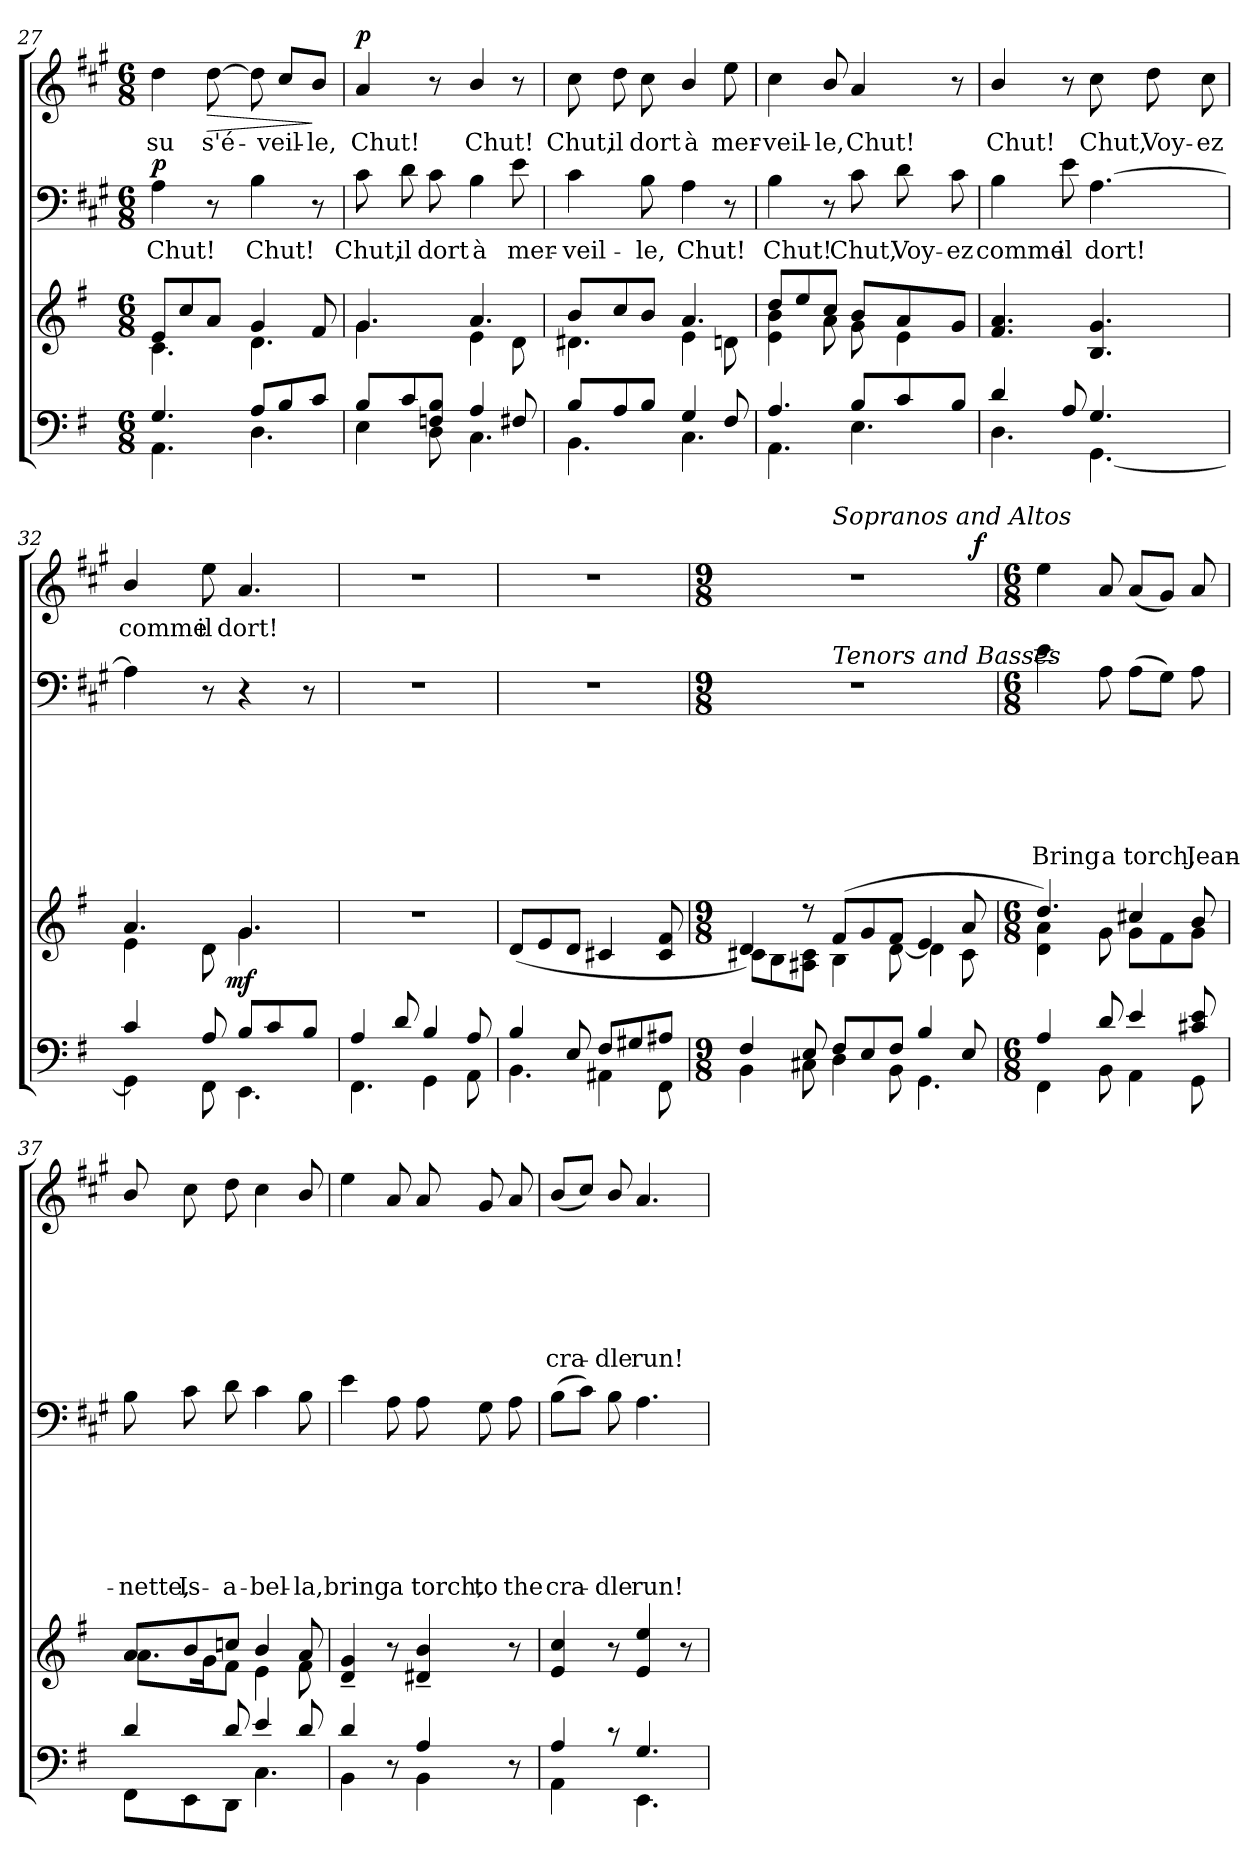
**kern	**kern	**dynam	**kern	**text	**text	**text	**text	**text	**text	**dynam	**kern	**text	**text	**text	**text	**text	**text	**dynam
*part3	*part3	*part3	*part2	*part2	*part2	*part2	*part2	*part2	*part2	*part2	*part1	*part1	*part1	*part1	*part1	*part1	*part1	*part1
*staff4	*staff3	*staff3/4	*staff2	*staff2	*staff2	*staff2	*staff2	*staff2	*staff2	*staff2	*staff1	*staff1	*staff1	*staff1	*staff1	*staff1	*staff1	*staff1
*clefF4	*clefG2	*	*clefF4	*	*	*	*	*	*	*	*clefG2	*	*	*	*	*	*	*
*	*	*	*ITrd1c2	*	*	*	*	*	*	*	*ITrd1c2	*	*	*	*	*	*	*
*k[f#]	*k[f#]	*	*k[f#]	*	*	*	*	*	*	*	*k[f#]	*	*	*	*	*	*	*
*G:	*G:	*	*G:	*	*	*	*	*	*	*	*G:	*	*	*	*	*	*	*
*M6/8	*M6/8	*	*M6/8	*	*	*	*	*	*	*	*M6/8	*	*	*	*	*	*	*
=27	=27	=27	=27	=27	=27	=27	=27	=27	=27	=27	=27	=27	=27	=27	=27	=27	=27	=27
*^	*^	*	*	*	*	*	*	*	*	*	*	*	*	*	*	*	*	*
!	!	!	!	!	!	!LO:LY:a	!	!	!	!	!	!LO:DY:a	!	!LO:LY:a	!	!	!	!	!	!
4.G/	4.AA\	8e/L	4.c\	.	4G\	Chut!	.	.	.	.	.	p	4cc\	-su	.	.	.	.	.	.
.	.	8cc/	.	.	.	.	.	.	.	.	.	.	.	.	.	.	.	.	.	.
!	!	!	!	!	!	!	!	!	!	!	!	!	!	!LO:LY:a	!	!	!	!	!	!LO:HP:b
.	.	8a/J	.	.	8r	.	.	.	.	.	.	.	[8cc\	s'é-	.	.	.	.	.	>
!	!	!	!	!	!	!LO:LY:a	!	!	!	!	!	!	!	!	!	!	!	!	!	!
8A/L	4.D\	4g/	4.d\	.	4A\	Chut!	.	.	.	.	.	.	8cc\]	.	.	.	.	.	.	.
!	!	!	!	!	!	!	!	!	!	!	!	!	!	!LO:LY:a	!	!	!	!	!	!
8B/	.	.	.	.	.	.	.	.	.	.	.	.	8b/L	-veil-	.	.	.	.	.	.
!	!	!	!	!	!	!	!	!	!	!	!	!	!	!LO:LY:a	!	!	!	!	!	!
8c/J	.	8f#/	.	.	8r	.	.	.	.	.	.	.	8a/J	-le,	.	.	.	.	.	]
=28	=28	=28	=28	=28	=28	=28	=28	=28	=28	=28	=28	=28	=28	=28	=28	=28	=28	=28	=28	=28
!	!	!	!	!	!	!LO:LY:a	!	!	!	!	!	!	!	!LO:LY:a	!	!	!	!	!	!LO:DY:a
8B/L	4E\	4.g/	4.g\	.	8B\	Chut,	.	.	.	.	.	.	4g/	Chut!	.	.	.	.	.	p
!	!	!	!	!	!	!LO:LY:a	!	!	!	!	!	!	!	!	!	!	!	!	!	!
8c/	.	.	.	.	8c\	il	.	.	.	.	.	.	.	.	.	.	.	.	.	.
!	!	!	!	!	!	!LO:LY:a	!	!	!	!	!	!	!	!	!	!	!	!	!	!
8Fn/ 8B/J	8D\	.	.	.	8B\	dort	.	.	.	.	.	.	8r	.	.	.	.	.	.	.
!	!	!	!	!	!	!LO:LY:a	!	!	!	!	!	!	!	!LO:LY:a	!	!	!	!	!	!
4A/	4.C\	4.a/	4e\	.	4A\	à	.	.	.	.	.	.	4a/	Chut!	.	.	.	.	.	.
!	!	!	!	!	!	!LO:LY:a	!	!	!	!	!	!	!	!	!	!	!	!	!	!
8F#X/	.	.	8d\	.	8d\	mer-	.	.	.	.	.	.	8r	.	.	.	.	.	.	.
!!LO:LB:g=z
=29	=29	=29	=29	=29	=29	=29	=29	=29	=29	=29	=29	=29	=29	=29	=29	=29	=29	=29	=29	=29
!	!	!	!	!	!	!LO:LY:a	!	!	!	!	!	!	!	!LO:LY:a	!	!	!	!	!	!
8B/L	4.BB\	8b/L	4.d#X\	.	4B\	-veil-	.	.	.	.	.	.	8b\	Chut,	.	.	.	.	.	.
!	!	!	!	!	!	!	!	!	!	!	!	!	!	!LO:LY:a	!	!	!	!	!	!
8A/	.	8cc/	.	.	.	.	.	.	.	.	.	.	8cc\	il	.	.	.	.	.	.
!	!	!	!	!	!	!LO:LY:a	!	!	!	!	!	!	!	!LO:LY:a	!	!	!	!	!	!
8B/J	.	8b/J	.	.	8A\	-le,	.	.	.	.	.	.	8b\	dort	.	.	.	.	.	.
!	!	!	!	!	!	!LO:LY:a	!	!	!	!	!	!	!	!LO:LY:a	!	!	!	!	!	!
4G/	4.C\	4.a/	4e\	.	4G\	Chut!	.	.	.	.	.	.	4a/	à	.	.	.	.	.	.
!	!	!	!	!	!	!	!	!	!	!	!	!	!	!LO:LY:a	!	!	!	!	!	!
8F#/	.	.	8dn\	.	8r	.	.	.	.	.	.	.	8dd\	mer-	.	.	.	.	.	.
=30	=30	=30	=30	=30	=30	=30	=30	=30	=30	=30	=30	=30	=30	=30	=30	=30	=30	=30	=30	=30
!	!	!	!	!	!	!LO:LY:a	!	!	!	!	!	!	!	!LO:LY:a	!	!	!	!	!	!
4.A/	4.AA\	8dd/L	4e\ 4b\	.	4A\	Chut!	.	.	.	.	.	.	4b\	-veil-	.	.	.	.	.	.
.	.	8ee/	.	.	.	.	.	.	.	.	.	.	.	.	.	.	.	.	.	.
!	!	!	!	!	!	!	!	!	!	!	!	!	!	!LO:LY:a	!	!	!	!	!	!
.	.	8cc/J	8a\	.	8r	.	.	.	.	.	.	.	8a/	-le,	.	.	.	.	.	.
!	!	!	!	!	!	!LO:LY:a	!	!	!	!	!	!	!	!LO:LY:a	!	!	!	!	!	!
8B/L	4.E\	8b/L	8g\	.	8B\	Chut,	.	.	.	.	.	.	4g/	Chut!	.	.	.	.	.	.
!	!	!	!	!	!	!LO:LY:a	!	!	!	!	!	!	!	!	!	!	!	!	!	!
8c/	.	8a/	4e\	.	8c\	Voy-	.	.	.	.	.	.	.	.	.	.	.	.	.	.
!	!	!	!	!	!	!LO:LY:a	!	!	!	!	!	!	!	!	!	!	!	!	!	!
8B/J	.	8g/J	.	.	8B\	-ez	.	.	.	.	.	.	8r	.	.	.	.	.	.	.
*	*	*v	*v	*	*	*	*	*	*	*	*	*	*	*	*	*	*	*	*	*
=31	=31	=31	=31	=31	=31	=31	=31	=31	=31	=31	=31	=31	=31	=31	=31	=31	=31	=31	=31
!	!	!	!	!	!LO:LY:a	!	!	!	!	!	!	!	!LO:LY:a	!	!	!	!	!	!
4d/	4.D\	4.f#/ 4.a/	.	4A\	comme	.	.	.	.	.	.	4a/	Chut!	.	.	.	.	.	.
!	!	!	!	!	!LO:LY:a	!	!	!	!	!	!	!	!	!	!	!	!	!	!
8A/	.	.	.	8d\	il	.	.	.	.	.	.	8r	.	.	.	.	.	.	.
!	!	!	!	!	!LO:LY:a	!	!	!	!	!	!	!	!LO:LY:a	!	!	!	!	!	!
4.G/	[<4.GG\	4.B/ 4.g/	.	[4.G\	dort!	.	.	.	.	.	.	8b\	Chut,	.	.	.	.	.	.
!	!	!	!	!	!	!	!	!	!	!	!	!	!LO:LY:a	!	!	!	!	!	!
.	.	.	.	.	.	.	.	.	.	.	.	8cc\	Voy-	.	.	.	.	.	.
!	!	!	!	!	!	!	!	!	!	!	!	!	!LO:LY:a	!	!	!	!	!	!
.	.	.	.	.	.	.	.	.	.	.	.	8b\	-ez	.	.	.	.	.	.
=32	=32	=32	=32	=32	=32	=32	=32	=32	=32	=32	=32	=32	=32	=32	=32	=32	=32	=32	=32
*	*	*^	*	*	*	*	*	*	*	*	*	*	*	*	*	*	*	*	*
!	!	!	!	!	!	!	!	!	!	!	!	!	!	!LO:LY:a	!	!	!	!	!	!
*	*^	*	*	*	*	*	*	*	*	*	*	*	*	*	*	*	*	*	*	*
4c/	4GG\]	4ryy	4.a/	4e\	.	4G\]	.	.	.	.	.	.	.	4a/	comme	.	.	.	.	.	.
!	!	!	!	!	!	!	!	!	!	!	!	!	!	!	!LO:LY:a	!	!	!	!	!	!
8A/	8FF#\	16.ryy	.	8d\	.	8r	.	.	.	.	.	.	.	8dd\	il	.	.	.	.	.	.
!	!	!	!	!	!LO:DY:a=2	!	!	!	!	!	!	!	!	!	!	!	!	!	!	!	!
.	.	4ryy	.	.	mf	.	.	.	.	.	.	.	.	.	.	.	.	.	.	.	.
!	!	!	!	!	!	!	!	!	!	!	!	!	!	!	!LO:LY:a	!	!	!	!	!	!
8B/L	4.EE\	.	4.g/	4.g\	.	4r	.	.	.	.	.	.	.	4.g/	dort!	.	.	.	.	.	.
8c/	.	.	.	.	.	.	.	.	.	.	.	.	.	.	.	.	.	.	.	.	.
.	.	8ryy	.	.	.	.	.	.	.	.	.	.	.	.	.	.	.	.	.	.	.
8B/J	.	.	.	.	.	8r	.	.	.	.	.	.	.	.	.	.	.	.	.	.	.
.	.	32ryy	.	.	.	.	.	.	.	.	.	.	.	.	.	.	.	.	.	.	.
*	*v	*v	*	*	*	*	*	*	*	*	*	*	*	*	*	*	*	*	*	*	*
*	*	*v	*v	*	*	*	*	*	*	*	*	*	*	*	*	*	*	*	*	*
=33	=33	=33	=33	=33	=33	=33	=33	=33	=33	=33	=33	=33	=33	=33	=33	=33	=33	=33	=33
4A/	4.FF#\	2.r	.	2.r	.	.	.	.	.	.	.	2.r	.	.	.	.	.	.	.
8d/	.	.	.	.	.	.	.	.	.	.	.	.	.	.	.	.	.	.	.
4B/	4GG\	.	.	.	.	.	.	.	.	.	.	.	.	.	.	.	.	.	.
8A/	8AA\	.	.	.	.	.	.	.	.	.	.	.	.	.	.	.	.	.	.
!!LO:LB:g=z
=34	=34	=34	=34	=34	=34	=34	=34	=34	=34	=34	=34	=34	=34	=34	=34	=34	=34	=34	=34
4B/	4.BB\	(>8d/L	.	2.r	.	.	.	.	.	.	.	2.r	.	.	.	.	.	.	.
.	.	8e/	.	.	.	.	.	.	.	.	.	.	.	.	.	.	.	.	.
8E/	.	8d/J	.	.	.	.	.	.	.	.	.	.	.	.	.	.	.	.	.
8F#/L	4AA#X\	4c#X/	.	.	.	.	.	.	.	.	.	.	.	.	.	.	.	.	.
8G#X/	.	.	.	.	.	.	.	.	.	.	.	.	.	.	.	.	.	.	.
8A#X/J	8FF#\	8c#/ 8f#/	.	.	.	.	.	.	.	.	.	.	.	.	.	.	.	.	.
=35	=35	=35	=35	=35	=35	=35	=35	=35	=35	=35	=35	=35	=35	=35	=35	=35	=35	=35	=35
*M9/8	*	*M9/8	*	*M9/8	*	*	*	*	*	*	*	*M9/8	*	*	*	*	*	*	*
*	*	*^	*	*^	*	*	*	*	*	*	*	*^	*	*	*	*	*	*	*
*	*	*	*	*	*	*	*	*	*	*	*	*	*	*	*^	*	*	*	*	*	*	*
4F#/	4BB\	4d/)	8c#X\L	.	8%9r	4.ryy	.	.	.	.	.	.	.	8%9r	1ryy	4.ryy	.	.	.	.	.	.	.
.	.	.	8B\	.	.	.	.	.	.	.	.	.	.	.	.	.	.	.	.	.	.	.	.
8E/	8C#X\	8r	8A#X\ 8c#\J	.	.	.	.	.	.	.	.	.	.	.	.	.	.	.	.	.	.	.	.
!	!	!	!	!	!	!	!	!	!	!	!	!	!	!	!	!LO:TX:a:i:t=Sopranos and Altos	!	!	!	!	!	!	!
!	!	!	!	!	!	!LO:TX:a:i:t=Tenors and Basses	!	!	!	!	!	!	!	!	!	!	!	!	!	!	!	!	!
8F#/L	4D\	(>8f#/L	4B\	.	.	2.ryy	.	.	.	.	.	.	.	.	.	2.ryy	.	.	.	.	.	.	.
8E/	.	8g/	.	.	.	.	.	.	.	.	.	.	.	.	.	.	.	.	.	.	.	.	.
8F#/J	8BB\	8f#/J	[<8d\	.	.	.	.	.	.	.	.	.	.	.	.	.	.	.	.	.	.	.	.
4B/	4.GG\	4e/	4d\]	.	.	.	.	.	.	.	.	.	.	.	.	.	.	.	.	.	.	.	.
8E/	.	8a/	8c#\	.	.	.	.	.	.	.	.	.	.	.	32ryy	.	.	.	.	.	.	.	.
!	!	!	!	!	!	!	!	!	!	!	!	!	!	!	!	!	!	!	!	!	!	!	!LO:DY:b
.	.	.	.	.	.	.	.	.	.	.	.	.	.	.	16.ryy	.	.	.	.	.	.	.	f
*	*	*	*	*	*v	*v	*	*	*	*	*	*	*	*	*	*	*	*	*	*	*	*	*
*	*	*	*	*	*	*	*	*	*	*	*	*	*v	*v	*v	*	*	*	*	*	*	*
=36	=36	=36	=36	=36	=36	=36	=36	=36	=36	=36	=36	=36	=36	=36	=36	=36	=36	=36	=36	=36
*M6/8	*	*M6/8	*	*	*M6/8	*	*	*	*	*	*	*	*M6/8	*	*	*	*	*	*	*
*	*	*	*	*	*^	*	*	*	*	*	*	*	*^	*	*	*	*	*	*	*
*	*	*	*	*	*	*	*	*	*	*	*	*	*	*	*^	*	*	*	*	*	*	*
!	!	!	!	!	!	!	!	!	!	!	!	!LO:LY:a	!	!	!	!	!	!	!	!	!	!	!
*	*	*	*	*	*v	*v	*	*	*	*	*	*	*	*	*	*	*	*	*	*	*	*	*
*	*	*	*	*	*	*	*	*	*	*	*	*	*v	*v	*v	*	*	*	*	*	*	*
4A/	4FF#\	4.dd/)	4d\ 4a\	.	4d\	.	.	.	.	.	Bring	.	4dd\	.	.	.	.	.	.	.
!	!	!	!	!	!	!	!	!	!	!	!LO:LY:a	!	!	!	!	!	!	!	!	!
8d/	8BB\	.	8g\	.	8G\	.	.	.	.	.	a	.	8g/	.	.	.	.	.	.	.
!	!	!	!	!	!	!	!	!	!	!	!LO:LY:a	!	!	!	!	!	!	!	!	!
4e/	4AA\	4cc#X/	8g\L	.	(>8G\L	.	.	.	.	.	torch,	.	(<8g/L	.	.	.	.	.	.	.
.	.	.	8f#\	.	8F#\J)	.	.	.	.	.	.	.	8f#/J)	.	.	.	.	.	.	.
!	!	!	!	!	!	!	!	!	!	!	!LO:LY:a	!	!	!	!	!	!	!	!	!
8c#X/ 8e/	8GG\	8b/	8g\J	.	8G\	.	.	.	.	.	Jean-	.	8g/	.	.	.	.	.	.	.
=37	=37	=37	=37	=37	=37	=37	=37	=37	=37	=37	=37	=37	=37	=37	=37	=37	=37	=37	=37	=37
!	!	!	!	!	!	!	!	!	!	!	!LO:LY:a	!	!	!	!	!	!	!	!	!
4d/	8FF#\L	8a/L	8.a\L	.	8A\	.	.	.	.	.	-nette,	.	8a/	.	.	.	.	.	.	.
!	!	!	!	!	!	!	!	!	!	!	!LO:LY:a	!	!	!	!	!	!	!	!	!
.	8EE\	8b/	.	.	8B\	.	.	.	.	.	Is-	.	8b\	.	.	.	.	.	.	.
.	.	.	16g\k	.	.	.	.	.	.	.	.	.	.	.	.	.	.	.	.	.
!	!	!	!	!	!	!	!	!	!	!	!LO:LY:a	!	!	!	!	!	!	!	!	!
8d/	8DD\J	8ccn/J	8f#\J	.	8c\	.	.	.	.	.	-a-	.	8cc\	.	.	.	.	.	.	.
!	!	!	!	!	!	!	!	!	!	!	!LO:LY:a	!	!	!	!	!	!	!	!	!
4e/	4.C\	4b/	4e\	.	4B\	.	.	.	.	.	-bel-	.	4b\	.	.	.	.	.	.	.
!	!	!	!	!	!	!	!	!	!	!	!LO:LY:a	!	!	!	!	!	!	!	!	!
8d/	.	8a/	8f#\	.	8A\	.	.	.	.	.	-la,	.	8a/	.	.	.	.	.	.	.
!!LO:PB:g=z
=38	=38	=38	=38	=38	=38	=38	=38	=38	=38	=38	=38	=38	=38	=38	=38	=38	=38	=38	=38	=38
!	!	!	!	!	!	!	!	!	!	!	!LO:LY:a	!	!	!	!	!	!	!	!	!
*	*	*v	*v	*	*	*	*	*	*	*	*	*	*	*	*	*	*	*	*	*
4d/	4BB\	4d/~< 4g/~<	.	4d\	.	.	.	.	.	bring	.	4dd\	.	.	.	.	.	.	.
!	!	!	!	!	!	!	!	!	!	!LO:LY:a	!	!	!	!	!	!	!	!	!
8ryy	8r	8r	.	8G\	.	.	.	.	.	a	.	8g/	.	.	.	.	.	.	.
!	!	!	!	!	!	!	!	!	!	!LO:LY:a	!	!	!	!	!	!	!	!	!
4A/	4BB\	4d#X/~< 4b/~<	.	8G\	.	.	.	.	.	torch,	.	8g/	.	.	.	.	.	.	.
!	!	!	!	!	!	!	!	!	!	!LO:LY:a	!	!	!	!	!	!	!	!	!
.	.	.	.	8F#\	.	.	.	.	.	to	.	8f#/	.	.	.	.	.	.	.
!	!	!	!	!	!	!	!	!	!	!LO:LY:a	!	!	!	!	!	!	!	!	!
8ryy	8rC	8r	.	8G\	.	.	.	.	.	the	.	8g/	.	.	.	.	.	.	.
=39	=39	=39	=39	=39	=39	=39	=39	=39	=39	=39	=39	=39	=39	=39	=39	=39	=39	=39	=39
!	!	!	!	!	!	!	!	!	!	!LO:LY:a	!	!	!	!	!	!	!	!LO:LY:a	!
4A/	4AA\	4e/ 4cc/	.	(>8A\L	.	.	.	.	.	cra-	.	(<8a/L	.	.	.	.	.	cra-	.
.	.	.	.	8B\J)	.	.	.	.	.	.	.	8b/J)	.	.	.	.	.	.	.
!	!	!	!	!	!	!	!	!	!	!LO:LY:a	!	!	!	!	!	!	!	!LO:LY:a	!
8rc	8ryy	8r	.	8A\	.	.	.	.	.	-dle	.	8a/	.	.	.	.	.	-dle	.
!	!	!	!	!	!	!	!	!	!	!LO:LY:a	!	!	!	!	!	!	!	!LO:LY:a	!
4.G/	4.EE\	4e/ 4ee/	.	4.G\	.	.	.	.	.	run!	.	4.g/	.	.	.	.	.	run!	.
.	.	8r	.	.	.	.	.	.	.	.	.	.	.	.	.	.	.	.	.
*v	*v	*	*	*	*	*	*	*	*	*	*	*	*	*	*	*	*	*	*
=	=	=	=	=	=	=	=	=	=	=	=	=	=	=	=	=	=	=
*-	*-	*-	*-	*-	*-	*-	*-	*-	*-	*-	*-	*-	*-	*-	*-	*-	*-	*-
